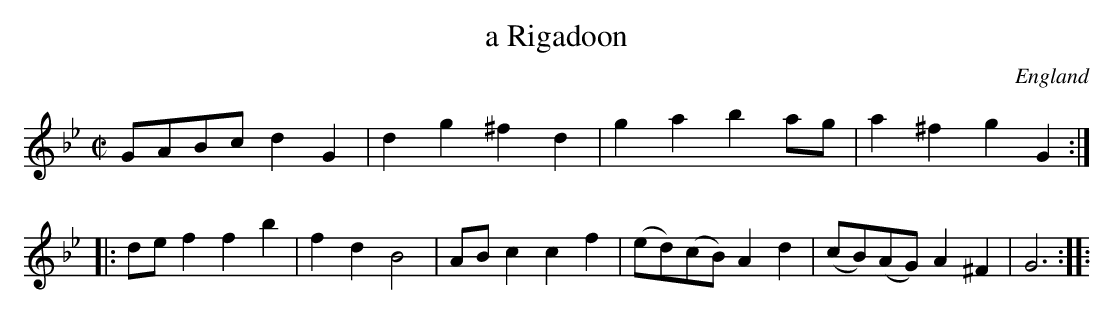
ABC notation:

X:1
T:a Rigadoon
L:1/8
M:C|
O:England
K:G min
GABc d2G2 | d2g2 ^f2d2 | g2a2 b2ag | a2^f2 g2G2 ::
def2 f2b2 | f2d2 B4 | ABc2 c2f2 | (ed)(cB) A2d2 |\
(cB)(AG) A2^F2 | G6 ::
